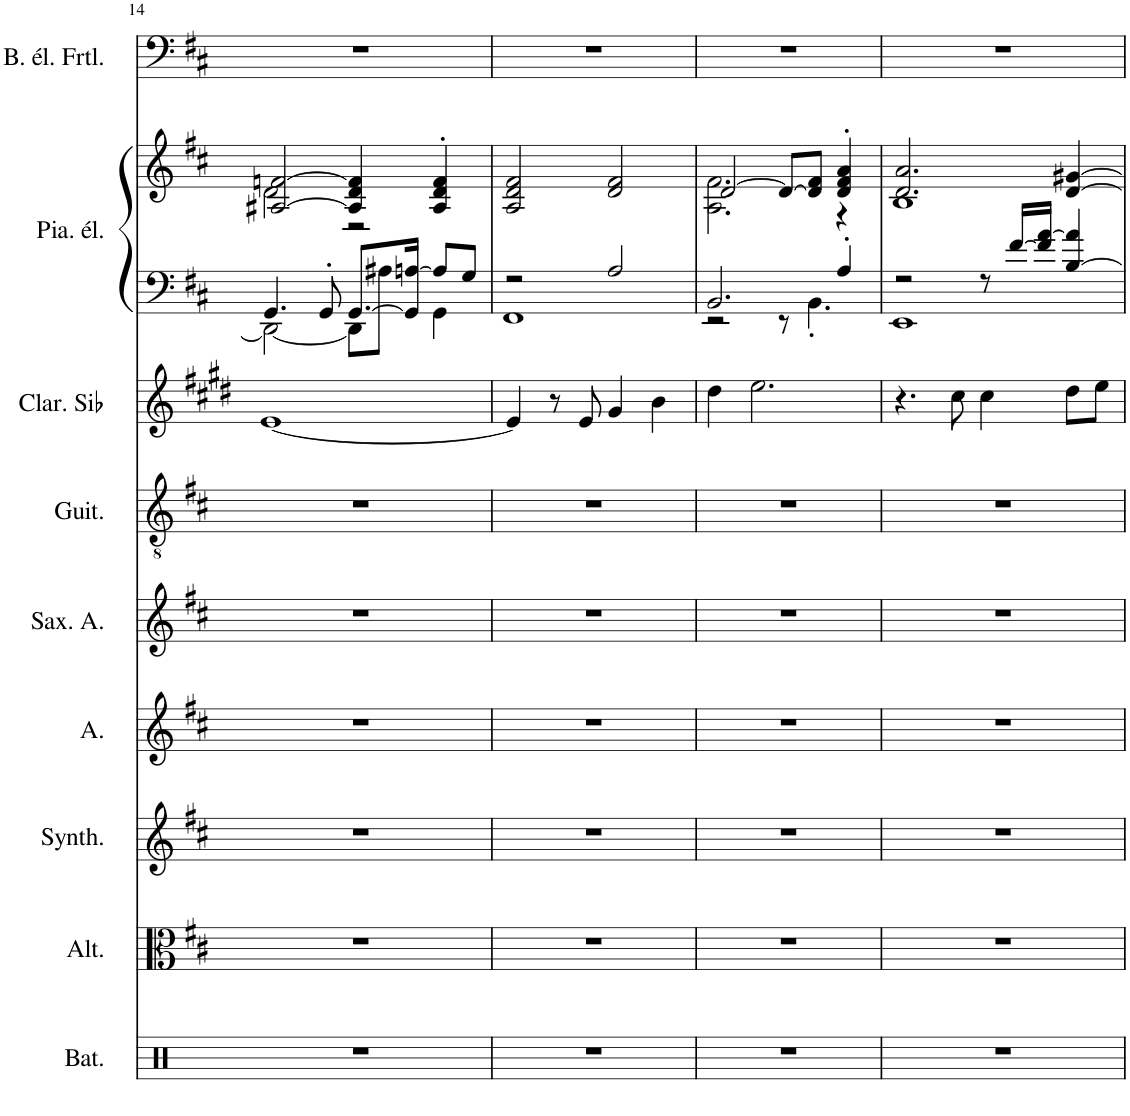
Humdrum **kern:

**kern	**kern	**kern	**kern	**kern	**kern	**kern	**kern	**kern	**kern
*part9	*part8	*part7	*part6	*part5	*part4	*part3	*part2	*part2	*part1
*staff10	*staff9	*staff8	*staff7	*staff6	*staff5	*staff4	*staff3	*staff2	*staff1
*I"Batterie	*I"Altos, Acoustic Grand Piano	*I"Synthétiseur d'instruments à cordes, Acoustic Grand Piano	*I"Alto, Acoustic Grand Piano	*I"Saxophone Alto, Acoustic Grand Piano	*I"Guitare classique	*I"Clarinette en Sib	*I"Piano électrique, Acoustic Grand Piano	*	*I"Basse électrique fretless, Acoustic Grand Piano
*I'Bat.	*I'Alt.	*I'Synth.	*I'A.	*I'Sax. A.	*I'Guit.	*I'Clar. Sib	*I'Pia. él.	*	*I'B. él. Frtl.
!!LO:PB:g=z
*clefX	*clefC3	*clefG2	*clefG2	*clefG2	*clefGv2	*clefG2	*clefG2	*clefF4	*clefF4
*	*	*	*	*Trd5c9	*	*Trd1c2	*	*	*Trd7c12
*k[]	*k[f#c#]	*k[f#c#]	*k[f#c#]	*k[f#c#]	*k[f#c#]	*k[f#c#g#d#]	*k[f#c#]	*k[f#c#]	*k[f#c#]
*M4/4	*M4/4	*M4/4	*M4/4	*M4/4	*M4/4	*M4/4	*M4/4	*M4/4	*M4/4
=14	=14	=14	=14	=14	=14	=14	=14	=14	=14
*	*	*	*	*	*	*	*^	*^	*
1r	1r	1r	1r	1r	1r	[1e	4.GG/	2DD\_	[2A#X/ [2fn/	2d\	1r
.	.	.	.	.	.	.	8GG'/	.	.	.	.
.	.	.	.	.	.	.	[8.GG/L	8DD\L]	4A#/] 4d/ 4f/]	2r	.
.	.	.	.	.	.	.	.	8A#X\J	.	.	.
.	.	.	.	.	.	.	16GG/] [16An/Jk	.	.	.	.
.	.	.	.	.	.	.	8A/L]	4GG\	4A#/' 4d/' 4f/'	.	.
.	.	.	.	.	.	.	8G/J	.	.	.	.
*	*	*	*	*	*	*	*	*	*v	*v	*
=15	=15	=15	=15	=15	=15	=15	=15	=15	=15	=15
1r	1r	1r	1r	1r	1r	4e/]	2r	1FF#	2A/ 2d/ 2f#/	1r
.	.	.	.	.	.	8r	.	.	.	.
.	.	.	.	.	.	8e/	.	.	.	.
.	.	.	.	.	.	4g#/	2A/	.	2d/ 2f#/	.
.	.	.	.	.	.	4b\	.	.	.	.
=16	=16	=16	=16	=16	=16	=16	=16	=16	=16	=16
*	*	*	*	*	*	*	*	*	*^	*
1r	1r	1r	1r	1r	1r	4dd#\	2.BB/	2r	[2d/	2.A\ 2.f#\	1r
.	.	.	.	.	.	2.ee\	.	.	.	.	.
.	.	.	.	.	.	.	.	8r	8d/L_	.	.
.	.	.	.	.	.	.	.	4.BB'\	8d/] 8f#/J	.	.
.	.	.	.	.	.	.	4A'/	.	4d/' 4f#/' 4a/'	4r	.
=17	=17	=17	=17	=17	=17	=17	=17	=17	=17	=17	=17
1r	1r	1r	1r	1r	1r	4.r	2r	1EE	2.d/ 2.a/	1B	1r
.	.	.	.	.	.	8cc#\	.	.	.	.	.
.	.	.	.	.	.	4cc#\	8r	.	.	.	.
.	.	.	.	.	.	.	[16f#/LL	.	.	.	.
.	.	.	.	.	.	.	16f#/] [16a/JJ	.	.	.	.
.	.	.	.	.	.	8dd#\L	[4B/ 4a/]	.	[4d/ [4g#X/	.	.
.	.	.	.	.	.	8ee\J	.	.	.	.	.
*	*	*	*	*	*	*	*v	*v	*	*	*
*	*	*	*	*	*	*	*	*v	*v	*
=	=	=	=	=	=	=	=	=	=
*-	*-	*-	*-	*-	*-	*-	*-	*-	*-
